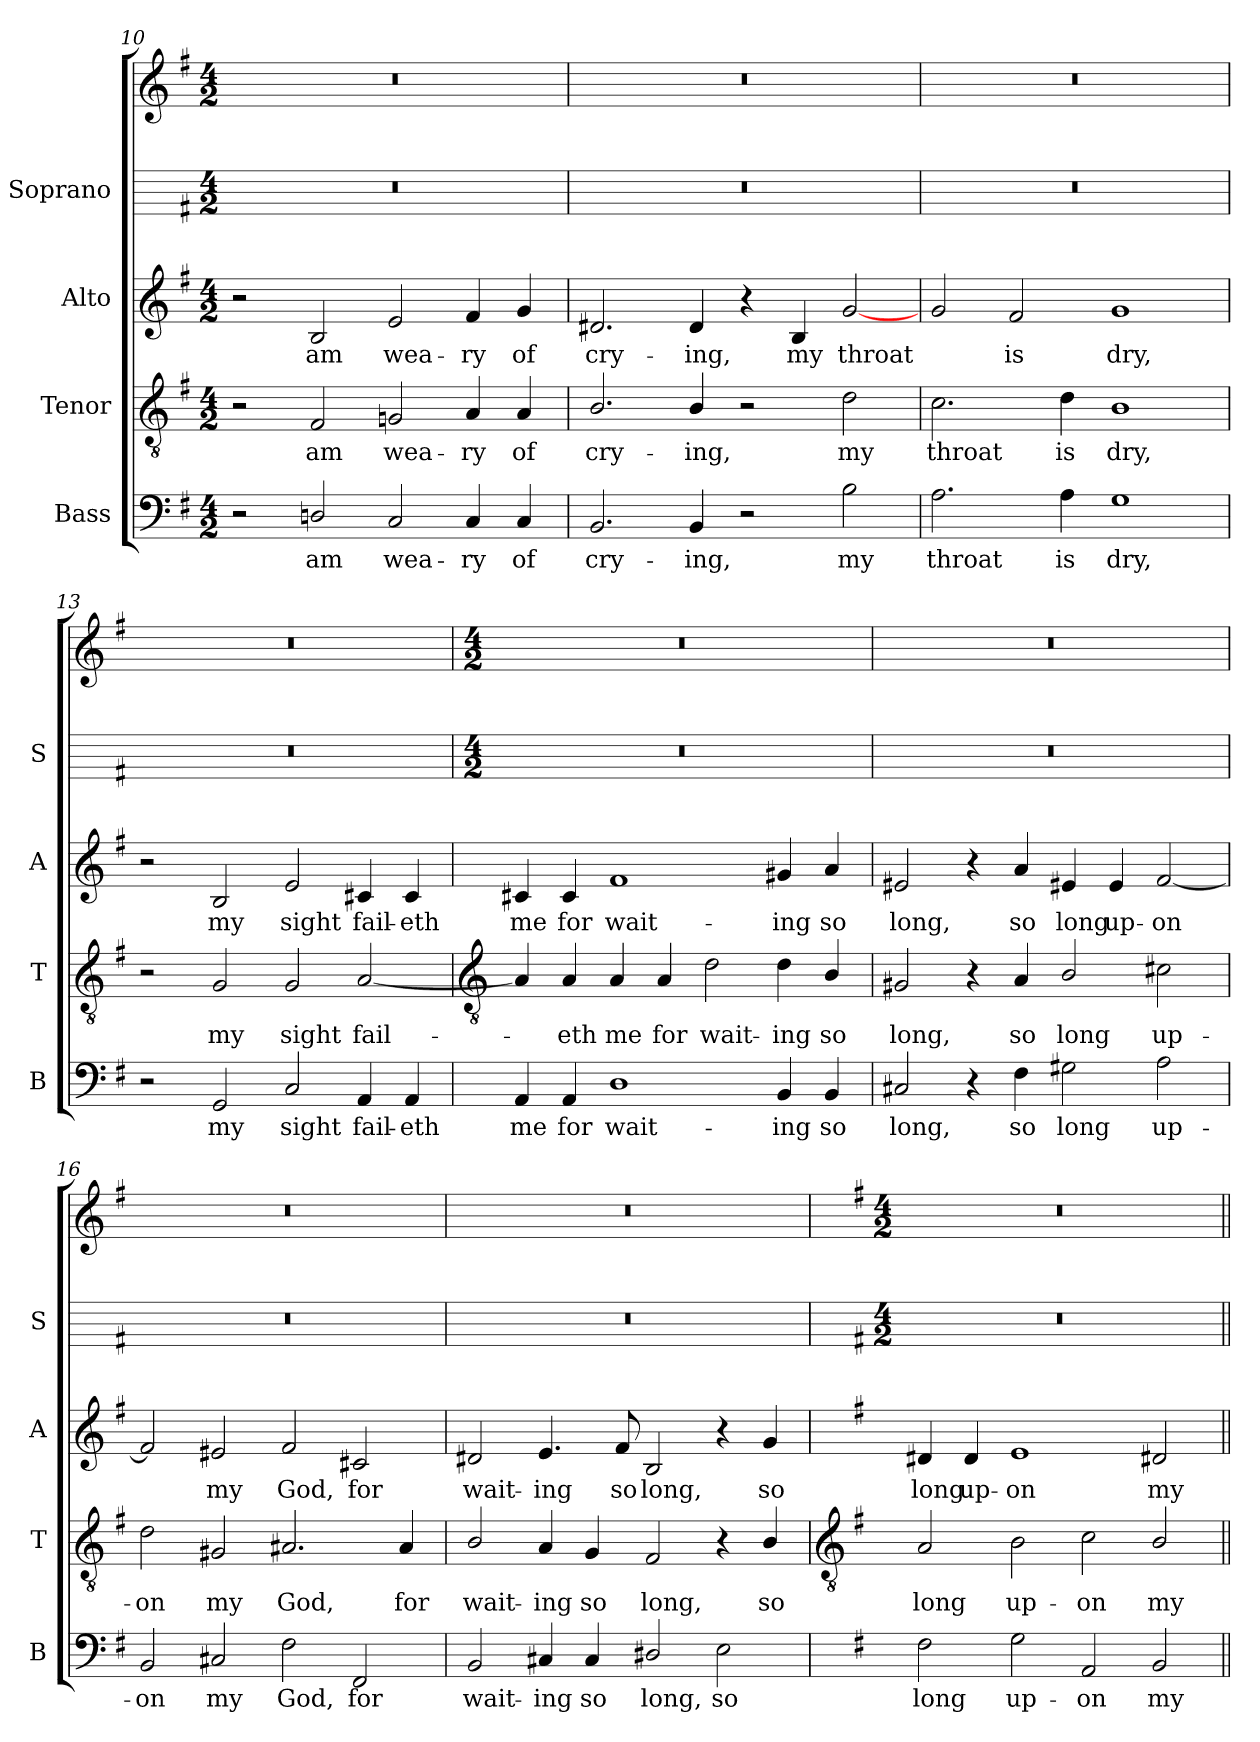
**kern	**text	**kern	**text	**kern	**text	**kern	**kern
*part4	*part4	*part3	*part3	*part2	*part2	*part1	*part1
*staff5	*staff5	*staff4	*staff4	*staff3	*staff3	*staff2	*staff1
*I"Bass	*	*I"Tenor	*	*I"Alto	*	*I"Soprano	*
*I'B	*	*I'T	*	*I'A	*	*I'S	*
*clefF4	*	*clefGv2	*	*clefG2	*	*	*clefG2
*k[f#]	*	*k[f#]	*	*k[f#]	*	*k[f#]	*k[f#]
*G:	*	*G:	*	*G:	*	*G:	*G:
*M4/2	*	*M4/2	*	*M4/2	*	*M4/2	*M4/2
=10	=10	=10	=10	=10	=10	=10	=10
2r	.	2r	.	2r	.	0r	0r
!	!LO:LY:b	!	!LO:LY:b	!	!LO:LY:b	!	!
2Dn/	am	2F#	am	2B	am	.	.
!	!LO:LY:b	!	!LO:LY:b	!	!LO:LY:b	!	!
2C	wea-	2Gn	wea-	2e	wea-	.	.
!	!LO:LY:b	!	!LO:LY:b	!	!LO:LY:b	!	!
4C	-ry	4A	-ry	4f#	-ry	.	.
!	!LO:LY:b	!	!LO:LY:b	!	!LO:LY:b	!	!
4C	of	4A	of	4g	of	.	.
=11	=11	=11	=11	=11	=11	=11	=11
!	!LO:LY:b	!	!LO:LY:b	!	!LO:LY:b	!	!
2.BB	cry-	2.B/	cry-	2.d#X	cry-	0r	0r
!	!LO:LY:b	!	!LO:LY:b	!	!LO:LY:b	!	!
4BB	-ing,	4B/	-ing,	4d#	-ing,	.	.
2r	.	2r	.	4r	.	.	.
!	!	!	!	!	!LO:LY:b	!	!
.	.	.	.	4B	my	.	.
!	!LO:LY:b	!	!LO:LY:b	!	!LO:LY:b	!	!
2B	my	2d	my	[2g	throat	.	.
=12	=12	=12	=12	=12	=12	=12	=12
!	!LO:LY:b	!	!LO:LY:b	!	!	!	!
2.A	throat	2.c	throat	2g	.	0r	0r
!	!	!	!	!	!LO:LY:b	!	!
.	.	.	.	2f#	is	.	.
!	!LO:LY:b	!	!LO:LY:b	!	!	!	!
4A	is	4d	is	.	.	.	.
!	!LO:LY:b	!	!LO:LY:b	!	!LO:LY:b	!	!
1G	dry,	1B	dry,	1g	dry,	.	.
=13	=13	=13	=13	=13	=13	=13	=13
2r	.	2r	.	2r	.	0r	0r
!	!LO:LY:b	!	!LO:LY:b	!	!LO:LY:b	!	!
2GG	my	2G	my	2B	my	.	.
!	!LO:LY:b	!	!LO:LY:b	!	!LO:LY:b	!	!
2C	sight	2G	sight	2e	sight	.	.
!	!LO:LY:b	!	!LO:LY:b	!	!LO:LY:b	!	!
4AA	fail-	[2A	fail-	4c#X	fail-	.	.
!	!LO:LY:b	!	!	!	!LO:LY:b	!	!
4AA	-eth	.	.	4c#	-eth	.	.
!!LO:LB:g=z
=14	=14	=14	=14	=14	=14	=14	=14
*	*	*clefGv2	*	*	*	*	*
*	*	*	*	*	*	*M4/2	*M4/2
!	!LO:LY:b	!	!	!	!LO:LY:b	!	!
4AA	me	4A]	.	4c#X	me	0r	0r
!	!LO:LY:b	!	!LO:LY:b	!	!LO:LY:b	!	!
4AA	for	4A	eth	4c#	for	.	.
!	!LO:LY:b	!	!LO:LY:b	!	!LO:LY:b	!	!
1D	wait-	4A	me	1f#	wait-	.	.
!	!	!	!LO:LY:b	!	!	!	!
.	.	4A	for	.	.	.	.
!	!	!	!LO:LY:b	!	!	!	!
.	.	2d	wait-	.	.	.	.
!	!LO:LY:b	!	!LO:LY:b	!	!LO:LY:b	!	!
4BB	-ing	4d	-ing	4g#X	-ing	.	.
!	!LO:LY:b	!	!LO:LY:b	!	!LO:LY:b	!	!
4BB	so	4B/	so	4a	so	.	.
=15	=15	=15	=15	=15	=15	=15	=15
!	!LO:LY:b	!	!LO:LY:b	!	!LO:LY:b	!	!
2C#X	long,	2G#X	long,	2e#X	long,	0r	0r
4r	.	4r	.	4r	.	.	.
!	!LO:LY:b	!	!LO:LY:b	!	!LO:LY:b	!	!
4F#	so	4A	so	4a	so	.	.
!	!LO:LY:b	!	!LO:LY:b	!	!LO:LY:b	!	!
2G#X	long	2B/	long	4e#X	long	.	.
!	!	!	!	!	!LO:LY:b	!	!
.	.	.	.	4e#	up-	.	.
!	!LO:LY:b	!	!LO:LY:b	!	!LO:LY:b	!	!
2A	up-	2c#X	up-	[2f#	-on	.	.
=16	=16	=16	=16	=16	=16	=16	=16
!	!LO:LY:b	!	!LO:LY:b	!	!	!	!
2BB	-on	2d	-on	2f#]	.	0r	0r
!	!LO:LY:b	!	!LO:LY:b	!	!LO:LY:b	!	!
2C#X	my	2G#X	my	2e#X	my	.	.
!	!LO:LY:b	!	!LO:LY:b	!	!LO:LY:b	!	!
2F#	God,	2.A#X	God,	2f#	God,	.	.
!	!LO:LY:b	!	!	!	!LO:LY:b	!	!
2FF#	for	.	.	2c#X	for	.	.
!	!	!	!LO:LY:b	!	!	!	!
.	.	4A#	for	.	.	.	.
=17	=17	=17	=17	=17	=17	=17	=17
!	!LO:LY:b	!	!LO:LY:b	!	!LO:LY:b	!	!
2BB	wait-	2B/	wait-	2d#X	wait-	0r	0r
!	!LO:LY:b	!	!LO:LY:b	!	!LO:LY:b	!	!
4C#X	-ing	4A	-ing	4.e	-ing	.	.
!	!LO:LY:b	!	!LO:LY:b	!	!	!	!
4C#	so	4G	so	.	.	.	.
!	!	!	!	!	!LO:LY:b	!	!
.	.	.	.	8f#	so	.	.
!	!LO:LY:b	!	!LO:LY:b	!	!LO:LY:b	!	!
2D#X/	long,	2F#	long,	2B	long,	.	.
!	!LO:LY:b	!	!	!	!	!	!
2E	so	4r	.	4r	.	.	.
!	!	!	!LO:LY:b	!	!LO:LY:b	!	!
.	.	4B/	so	4g	so	.	.
!!LO:LB:g=z
=18	=18	=18	=18	=18	=18	=18	=18
*	*	*clefGv2	*	*	*	*	*
*	*	*	*	*	*	*k[f#]	*k[f#]
*	*	*	*	*	*	*G:	*G:
*	*	*	*	*	*	*M4/2	*M4/2
!	!LO:LY:b	!	!LO:LY:b	!	!LO:LY:b	!	!
2F#	long	2A	long	4d#X	long	0r	0r
!	!	!	!	!	!LO:LY:b	!	!
.	.	.	.	4d#	up-	.	.
!	!LO:LY:b	!	!LO:LY:b	!	!LO:LY:b	!	!
2G	up-	2B\	up-	1e	-on	.	.
!	!LO:LY:b	!	!LO:LY:b	!	!	!	!
2AA	-on	2c	-on	.	.	.	.
!	!LO:LY:b	!	!LO:LY:b	!	!LO:LY:b	!	!
2BB	my	2B/	my	2d#X	my	.	.
=||	=||	=||	=||	=||	=||	=||	=||
*-	*-	*-	*-	*-	*-	*-	*-
